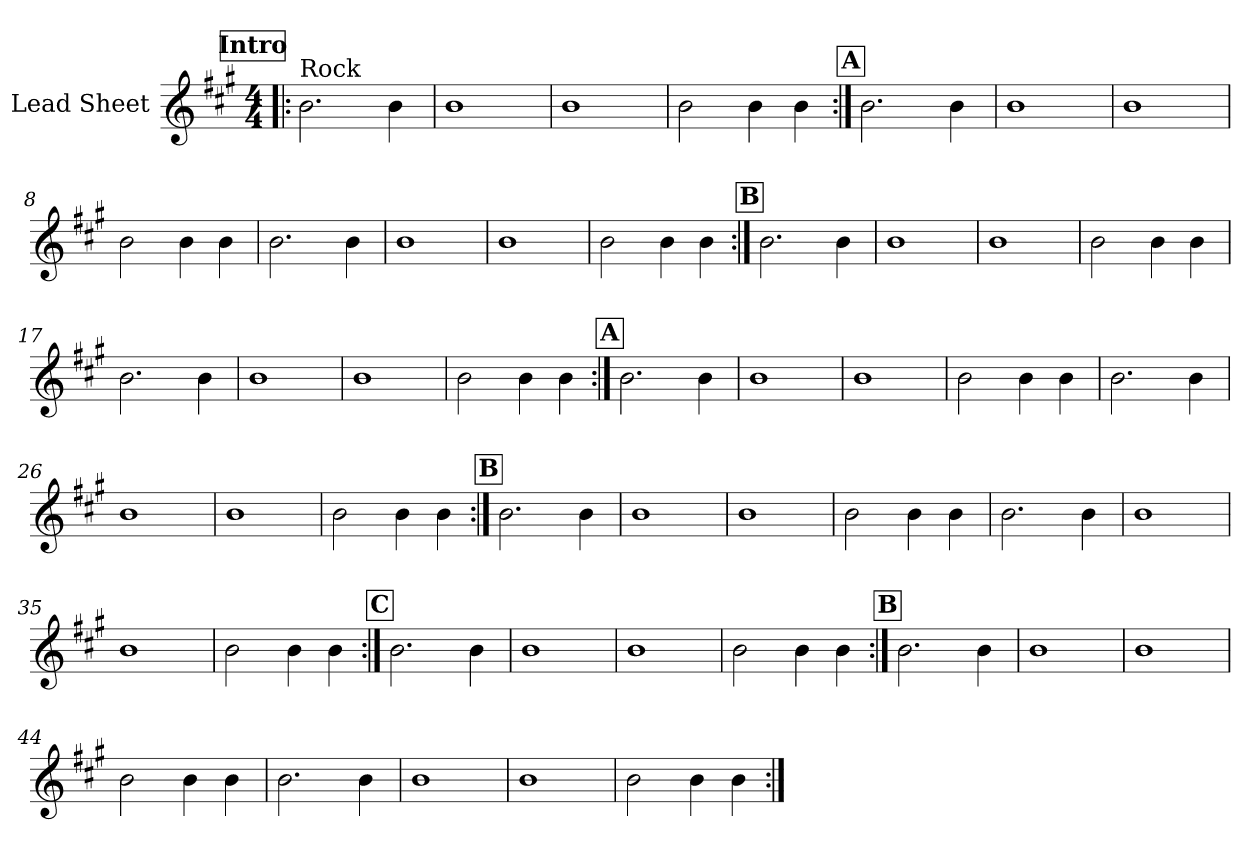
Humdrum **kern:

**kern
*part1
*staff1
*I"Lead Sheet
*clefG2
*k[f#c#g#]
*A:
*M4/4
*MM150
!!LO:REH:place=s1:a:fs=14:t=Intro
=1!|:
!LO:TX:a:t=Rock
2.b\
4b\
=2
1b
=3
1b
=4
2b\
4b\
4b\
!!LO:LB:g=z
!!LO:REH:place=s1:a:fs=14:t=A
=5:|!
2.b\
4b\
=6
1b
=7
1b
=8
2b\
4b\
4b\
!!LO:LB:g=z
=9
2.b\
4b\
=10
1b
=11
1b
=12
2b\
4b\
4b\
!!LO:LB:g=z
!!LO:REH:place=s1:a:fs=14:t=B
=13:|!
2.b\
4b\
=14
1b
=15
1b
=16
2b\
4b\
4b\
!!LO:LB:g=z
=17
2.b\
4b\
=18
1b
=19
1b
=20
2b\
4b\
4b\
!!LO:LB:g=z
!!LO:REH:place=s1:a:fs=14:t=A
=21:|!
2.b\
4b\
=22
1b
=23
1b
=24
2b\
4b\
4b\
!!LO:LB:g=z
=25
2.b\
4b\
=26
1b
=27
1b
=28
2b\
4b\
4b\
!!LO:LB:g=z
!!LO:REH:place=s1:a:fs=14:t=B
=29:|!
2.b\
4b\
=30
1b
=31
1b
=32
2b\
4b\
4b\
!!LO:LB:g=z
=33
2.b\
4b\
=34
1b
=35
1b
=36
2b\
4b\
4b\
!!LO:LB:g=z
!!LO:REH:place=s1:a:fs=14:t=C
=37:|!
2.b\
4b\
=38
1b
=39
1b
=40
2b\
4b\
4b\
!!LO:PB:g=z
!!LO:REH:place=s1:a:fs=14:t=B
=41:|!
2.b\
4b\
=42
1b
=43
1b
=44
2b\
4b\
4b\
!!LO:LB:g=z
=45
2.b\
4b\
=46
1b
=47
1b
=48
2b\
4b\
4b\
=:|!
*-
